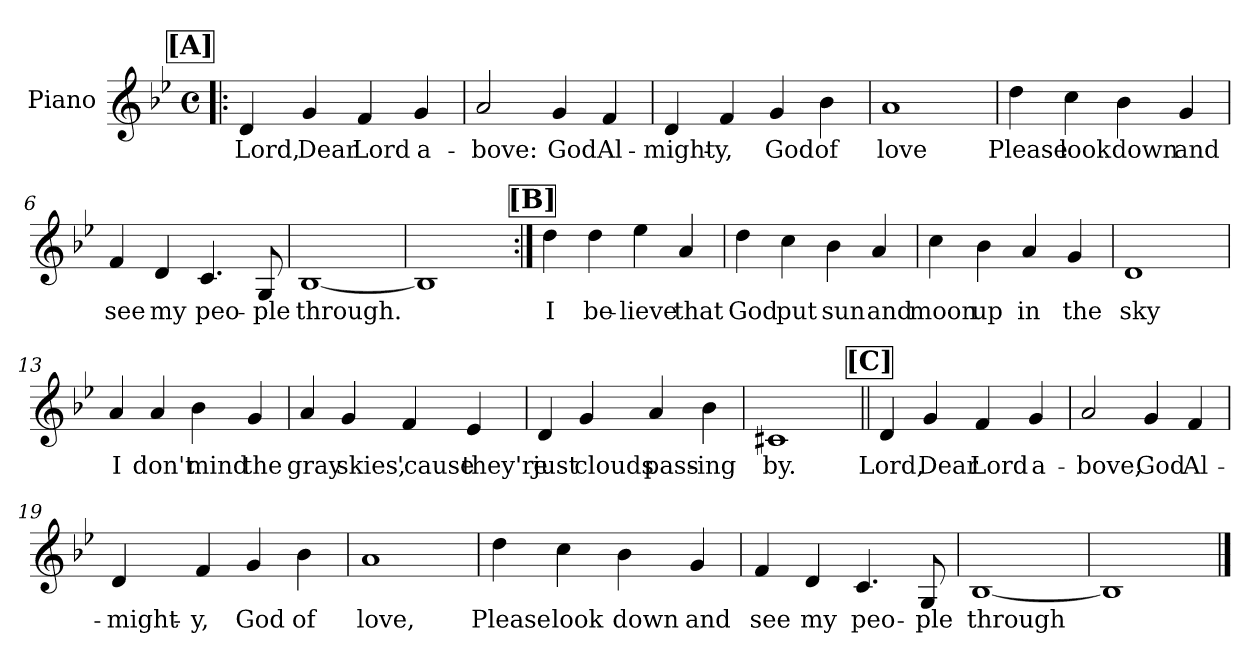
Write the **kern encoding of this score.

**kern	**text
*part1	*part1
*staff1	*staff1
*I"Piano	*
*I'Pno	*
*clefG2	*
*k[b-e-]	*
*B-:	*
*M4/4	*
*met(c)	*
!!LO:REH:place=s1:a:t=[A]
=1!|:	=1!|:
4d/	Lord,
4g/	Dear
4f/	Lord
4g/	a-
=2	=2
2a/	-bove:
4g/	God
4f/	Al-
=3	=3
4d/	-might-
4f/	-y,
4g/	God
4b-\	of
=4	=4
1a	love
!!LO:LB:g=z
=5	=5
4dd\	Please
4cc\	look
4b-\	down
4g/	and
=6	=6
4f/	see
4d/	my
4.c/	peo-
8G/	-ple
=7	=7
[1B-	through.
=8	=8
1B-]	.
!!LO:LB:g=z
!!LO:REH:place=s1:a:t=[B]
=9:|!	=9:|!
4dd\	I
4dd\	be-
4ee-\	-lieve
4a/	that
=10	=10
4dd\	God
4cc\	put
4b-\	sun
4a/	and
=11	=11
4cc\	moon
4b-\	up
4a/	in
4g/	the
=12	=12
1d	sky
!!LO:LB:g=z
=13	=13
4a/	I
4a/	don't
4b-\	mind
4g/	the
=14	=14
4a/	gray
4g/	skies,
4f/	'cause
4e-/	they're
=15	=15
4d/	just
4g/	clouds
4a/	pass-
4b-\	-ing
=16	=16
1c#X	by.
!!LO:LB:g=z
!!LO:REH:place=s1:a:t=[C]
=17||	=17||
4d/	Lord,
4g/	Dear
4f/	Lord
4g/	a-
=18	=18
2a/	-bove,
4g/	God
4f/	Al-
=19	=19
4d/	-might-
4f/	-y,
4g/	God
4b-\	of
=20	=20
1a	love,
!!LO:LB:g=z
=21	=21
4dd\	Please
4cc\	look
4b-\	down
4g/	and
=22	=22
4f/	see
4d/	my
4.c/	peo-
8G/	-ple
=23	=23
[1B-	through
=24	=24
1B-]	.
==	==
*-	*-
